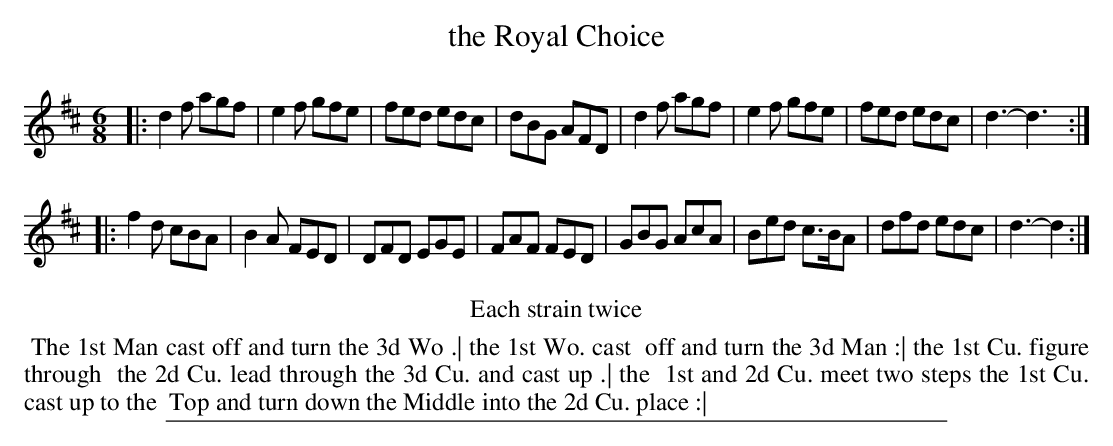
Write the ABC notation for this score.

X:1
T: the Royal Choice
M: 6/8
L: 1/8
K: D
|:\
d2f agf | e2f gfe | fed edc | dBG AFD |\
d2f agf | e2f gfe | fed edc | d3- d3 :|
|:\
f2d cBA | B2A FED | DFD EGE | FAF FED |\
GBG AcA | Bed c>BA | dfd edc | d3- d2 :|
